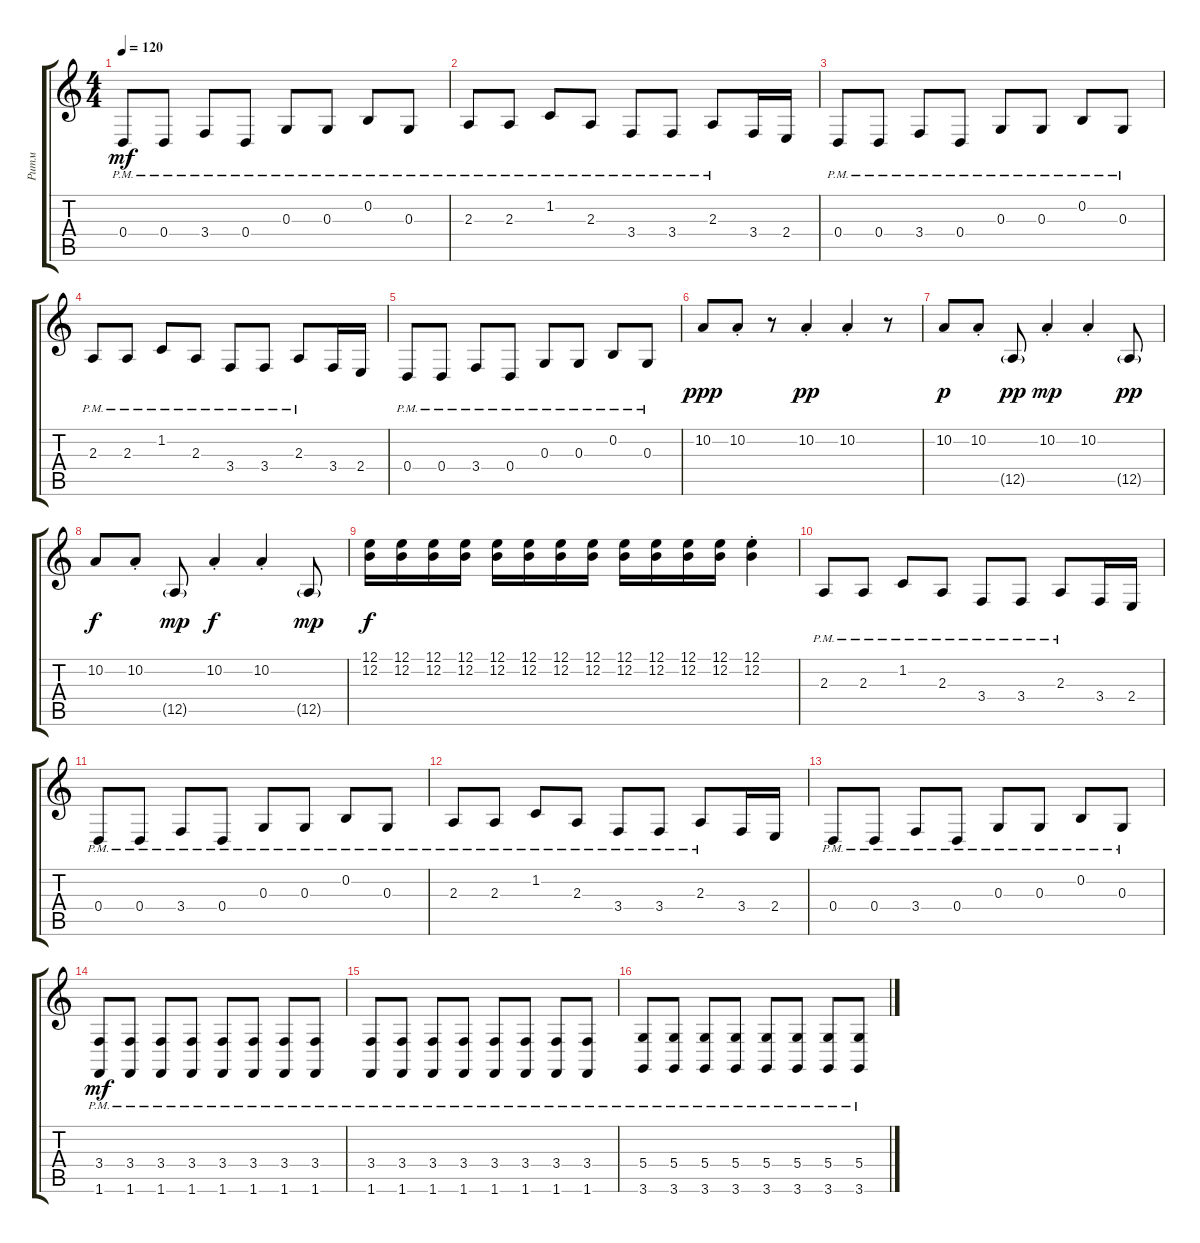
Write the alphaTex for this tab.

\track ("Ритм" "Ритм") {instrument lead2sawtooth}
\staff {score tabs}
\tuning (E4 B3 G3 D3 A2 E2) {hide}
\ts (4 4)
\tempo 120
\clef g2
\ks c
0.4{pm}.8{dy mf} 0.4{pm}.8 3.4{pm}.8 0.4{pm}.8 0.3{pm}.8 0.3{pm}.8 0.2{pm}.8 0.3{pm}.8 |
2.3{pm}.8 2.3{pm}.8 1.2{pm}.8 2.3{pm}.8 3.4{pm}.8 3.4{pm}.8 2.3{pm}.8 3.4.16 2.4.16 |
0.4{pm}.8 0.4{pm}.8 3.4{pm}.8 0.4{pm}.8 0.3{pm}.8 0.3{pm}.8 0.2{pm}.8 0.3{pm}.8 |
2.3{pm}.8 2.3{pm}.8 1.2{pm}.8 2.3{pm}.8 3.4{pm}.8 3.4{pm}.8 2.3{pm}.8 3.4.16 2.4.16 |
0.4{pm}.8 0.4{pm}.8 3.4{pm}.8 0.4{pm}.8 0.3{pm}.8 0.3{pm}.8 0.2{pm}.8 0.3{pm}.8 |
10.2.8{dy ppp} 10.2{st}.8 r.8 10.2{st}.4{dy pp} 10.2{st}.4 r.8 |
10.2.8{dy p} 10.2{st}.8 12.5{g}.8{dy pp} 10.2{st}.4{dy mp} 10.2{st}.4 12.5{g}.8{dy pp} |
10.2.8{dy f} 10.2{st}.8 12.5{g}.8{dy mp} 10.2{st}.4{dy f} 10.2{st}.4 12.5{g}.8{dy mp} |
(12.1 12.2).16{dy f} (12.1 12.2).16 (12.1 12.2).16 (12.1 12.2).16 (12.1 12.2).16 (12.1 12.2).16 (12.1 12.2).16 (12.1 12.2).16 (12.1 12.2).16 (12.1 12.2).16 (12.1 12.2).16 (12.1 12.2).16 (12.1{st} 12.2{st}).4 |
2.3{pm}.8 2.3{pm}.8 1.2{pm}.8 2.3{pm}.8 3.4{pm}.8 3.4{pm}.8 2.3{pm}.8 3.4.16 2.4.16 |
0.4{pm}.8 0.4{pm}.8 3.4{pm}.8 0.4{pm}.8 0.3{pm}.8 0.3{pm}.8 0.2{pm}.8 0.3{pm}.8 |
2.3{pm}.8 2.3{pm}.8 1.2{pm}.8 2.3{pm}.8 3.4{pm}.8 3.4{pm}.8 2.3{pm}.8 3.4.16 2.4.16 |
0.4{pm}.8 0.4{pm}.8 3.4{pm}.8 0.4{pm}.8 0.3{pm}.8 0.3{pm}.8 0.2{pm}.8 0.3{pm}.8 |
(3.4{pm} 1.6).8{dy mf} (3.4{pm} 1.6).8 (3.4{pm} 1.6).8 (3.4{pm} 1.6).8 (3.4{pm} 1.6).8 (3.4{pm} 1.6).8 (3.4{pm} 1.6).8 (3.4{pm} 1.6).8 |
(3.4{pm} 1.6).8 (3.4{pm} 1.6).8 (3.4{pm} 1.6).8 (3.4{pm} 1.6).8 (3.4{pm} 1.6).8 (3.4{pm} 1.6).8 (3.4{pm} 1.6).8 (3.4{pm} 1.6).8 |
(5.4{pm} 3.6).8 (5.4{pm} 3.6).8 (5.4{pm} 3.6).8 (5.4{pm} 3.6).8 (5.4{pm} 3.6).8 (5.4{pm} 3.6).8 (5.4{pm} 3.6).8 (5.4{pm} 3.6).8
